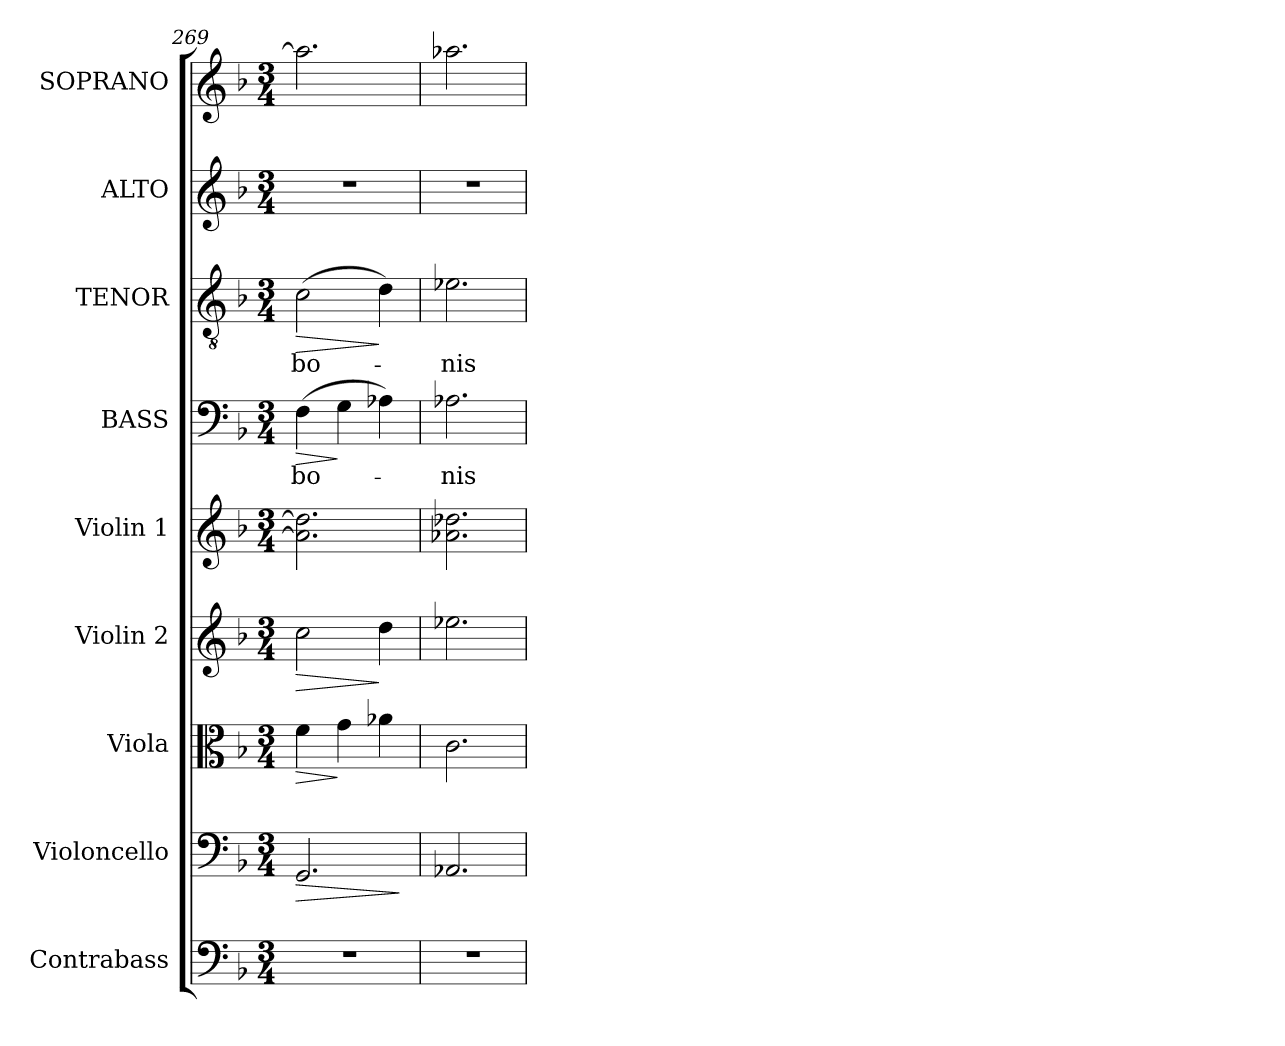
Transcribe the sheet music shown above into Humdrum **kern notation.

**kern	**kern	**dynam	**kern	**dynam	**kern	**dynam	**kern	**kern	**text	**dynam	**kern	**text	**dynam	**kern	**kern
*part9	*part8	*part8	*part7	*part7	*part6	*part6	*part5	*part4	*part4	*part4	*part3	*part3	*part3	*part2	*part1
*staff9	*staff8	*staff8	*staff7	*staff7	*staff6	*staff6	*staff5	*staff4	*staff4	*staff4	*staff3	*staff3	*staff3	*staff2	*staff1
*I"Contrabass	*I"Violoncello	*	*I"Viola	*	*I"Violin 2	*	*I"Violin 1	*I"BASS	*	*	*I"TENOR	*	*	*I"ALTO	*I"SOPRANO
*I'Cb.	*I'Vc.	*	*I'Vla.	*	*I'Vln. 2	*	*I'Vln. 1	*I'B.	*	*	*I'T.	*	*	*I'A.	*I'S.
!!LO:PB:g=z
*clefF4	*clefF4	*	*clefC3	*	*clefG2	*	*clefG2	*clefF4	*	*	*clefGv2	*	*	*clefG2	*clefG2
*ITrd7c12	*	*	*	*	*	*	*	*	*	*	*ITrd7c12	*	*	*	*
*k[b-]	*k[b-]	*	*k[b-]	*	*k[b-]	*	*k[b-]	*k[b-]	*	*	*k[b-]	*	*	*k[b-]	*k[b-]
*F:	*F:	*	*F:	*	*F:	*	*F:	*F:	*	*	*F:	*	*	*F:	*F:
*M3/4	*M3/4	*	*M3/4	*	*M3/4	*	*M3/4	*M3/4	*	*	*M3/4	*	*	*M3/4	*M3/4
=269	=269	=269	=269	=269	=269	=269	=269	=269	=269	=269	=269	=269	=269	=269	=269
!LO:N:vis=1	!	!LO:HP:b	!	!LO:HP:b	!	!LO:HP:b	!LO:N:n=2:head=open	!	!	!	!	!	!	!	!
*	*	*	*	*	*^	*	*	*	*	*	*	*	*	*	*
!	!	!	!	!	!	!	!	!	!	!LO:LY:b:color=#000000	!LO:HP:b	!	!	!	!	!
!	!	!	!	!	!	!	!	!	!	!	!	!	!LO:LY:b:color=#000000	!LO:HP:b	!LO:N:vis=1	!
2.r	2.GGi/	>	4fi\	>	2cci\	4ryy	>	2.ai\] 2.ddi]	(4Fi\	bo-	>	(2Ci\	bo-	>	2.r	2.aai\]
.	.	.	4gi\	]	.	4ryy	.	.	4Gi\	.	]	.	.	.	.	.
.	.	.	4a-Xi\	.	4ddi\	4ryy	]	.	4A-Xi\)	.	.	4Di\)	.	]	.	.
*	*	*	*	*	*v	*v	*	*	*	*	*	*	*	*	*	*
.	.	]	.	.	.	.	.	.	.	.	.	.	.	.	.
=270	=270	=270	=270	=270	=270	=270	=270	=270	=270	=270	=270	=270	=270	=270	=270
!LO:N:vis=1	!	!	!	!	!	!	!LO:N:n=2:head=open	!	!	!	!	!	!	!	!
!	!	!	!	!	!	!	!	!	!LO:LY:b:color=#000000	!	!	!	!	!	!
!	!	!	!	!	!	!	!	!	!	!	!	!LO:LY:b:color=#000000	!	!LO:N:vis=1	!
2.r	2.AA-Xi/	.	2.ci\	.	2.ee-Xi\	.	2.a-Xi\ 2.dd-Xi	2.A-Xi\	-nis	.	2.E-Xi\	-nis	.	2.r	2.aa-Xi\
=	=	=	=	=	=	=	=	=	=	=	=	=	=	=	=
*-	*-	*-	*-	*-	*-	*-	*-	*-	*-	*-	*-	*-	*-	*-	*-
